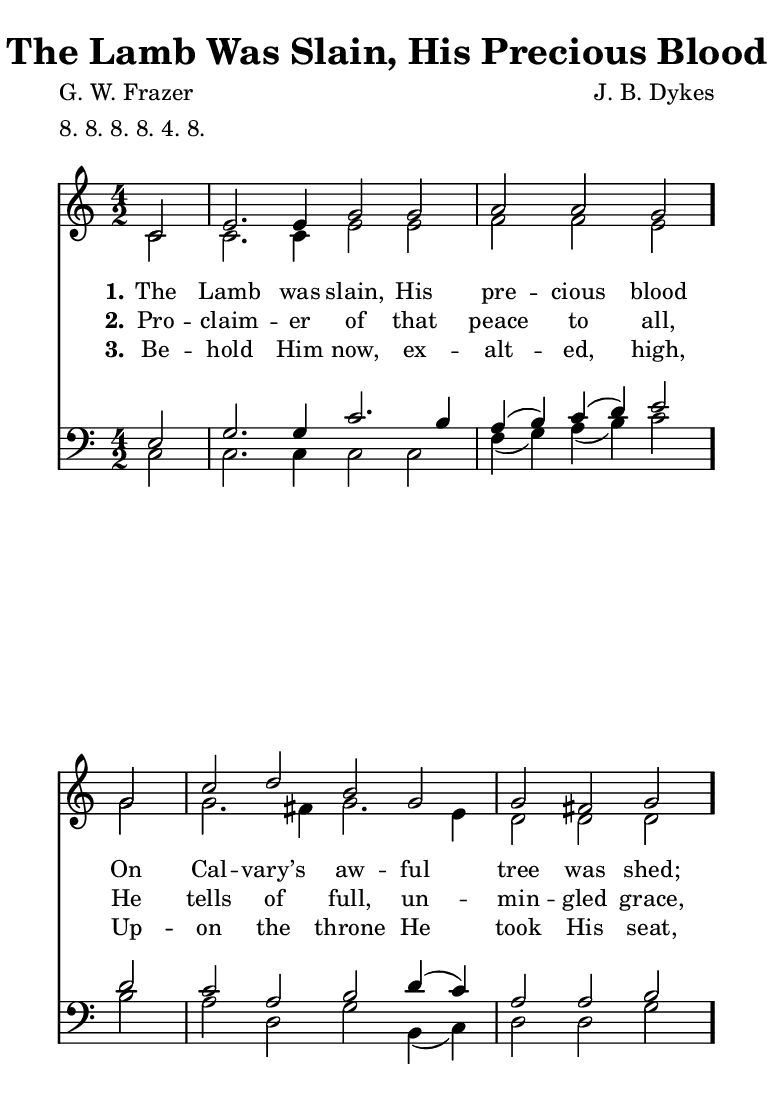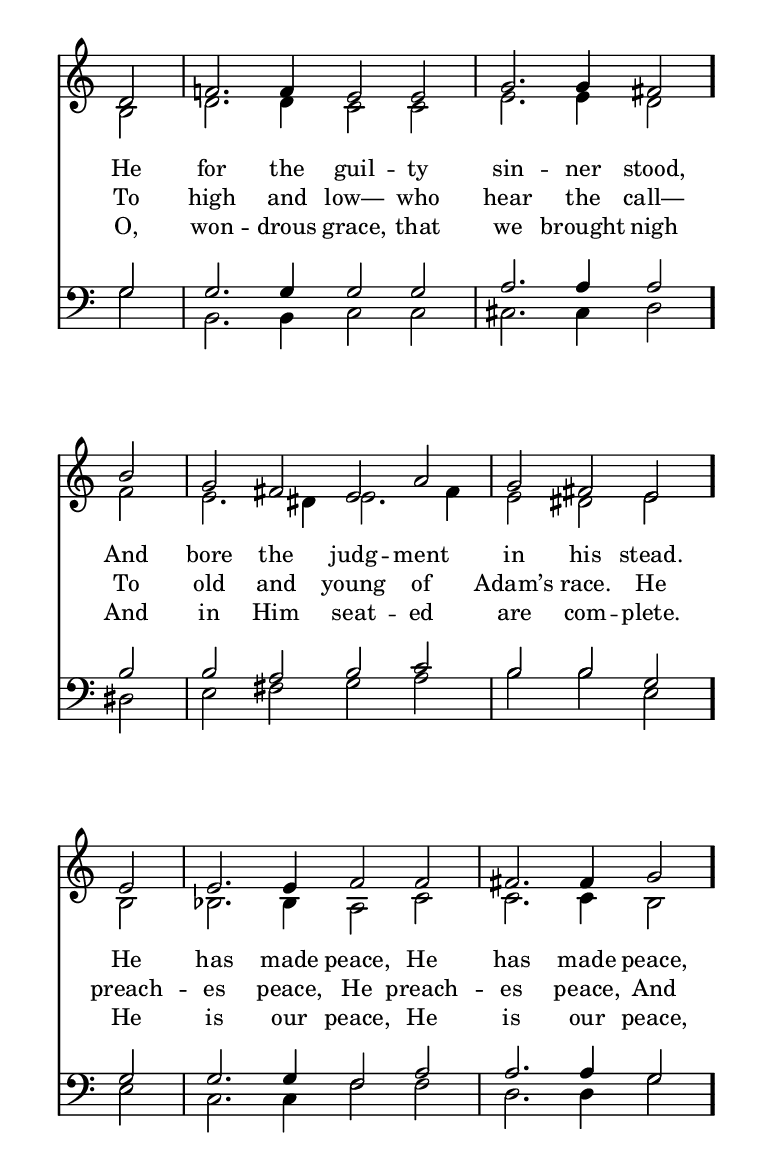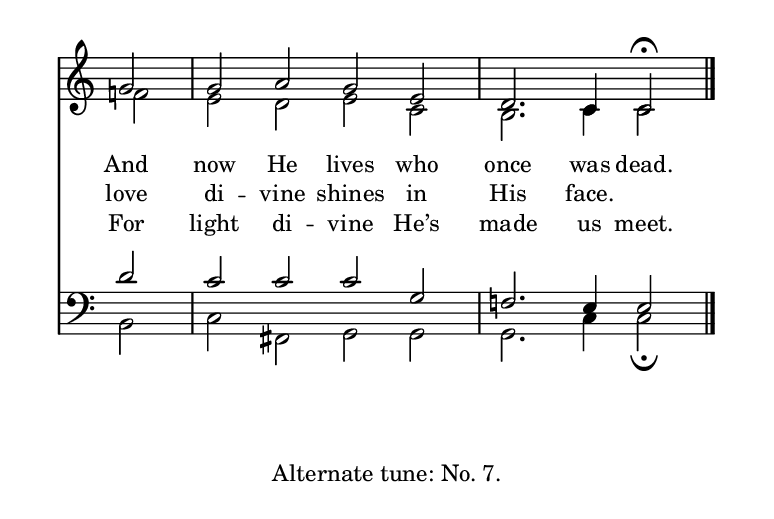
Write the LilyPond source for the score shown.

\include "common/global.ily"
\paper {
  \include "common/paper.ily"
  system-count = #(cond (is-eogsized 4) (#t #f))
}

\header{
  hymnnumber = "123"
  title = "The Lamb Was Slain, His Precious Blood"
  tunename = "Melita"
  meter = "8. 8. 8. 8. 4. 8."
  poet = "G. W. Frazer"
  composer = "J. B. Dykes"
  %copyright = ""
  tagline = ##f
}

% for fermata in MIDI
ta = { \tempo 2=80 }
tb = { \tempo 2=40 }

global = {
  \include "common/overrides.ily"
  \override Staff.TimeSignature.style = #'numbered
  \time 4/2
  \override Score.MetronomeMark.transparent = ##t % hide all fermata changes too
  \ta
  \key c \major
  \partial 2
  \autoBeamOff
}

notesSoprano = {
\global
\relative c' {

c2 | e2. e4 g2 g | a a g
g | c d b g | g fis g
d | f!2. f4 e2 e | g2. g4 fis2
b | g fis e a | g fis e
e | e2. e4 f2 f2 | fis2. fis4 g2
g | g a g e | d2. c4 \tb c2 \fermata \ta

  \bar "|."

}
}

notesAlto = {
\global
\relative e' {

c2 c2. c4 e2 e | f f e
g2 | g2. fis4 g2. e4 | d2 d d % original has impossible timing for second dotted half (not dotted in original)
b2 | d2. d4 c2 c | e2. e4 d2
fis2 | e2. dis4 e2. fis4 | e2 dis e
b2 | bes2. bes4 a2 c | c2. c4 b2
f'!2 | e d e c | b2. c4 c2

}
}

notesTenor = {
\global
\relative a {

e2 | g2. g4 c2. b4 | a4( b) c( d) e2
d2 | c a b d4( c) | a2 a b
g2 | g2. g4 g2 g | a2. a4 a2
b2 | b a b c | b b g
g2 | g2. g4 f2 a | a2. a4 g2
d'2 | c c c g | f!2. e4 e2

}
}

notesBass = {
\global
\relative f {

c2 | c2. c4 c2 c | f4( g) a( b) c2
b2 | a d, g b,4( c) | d2 d g
g2 | b,2. b4 c2 c | cis2. cis4 d2
dis2 | e fis g a | b b e,
e2 | c2. c4 f2 f | d2. d4 g2
b,2 | c fis, g g | g2. c4 \tb c2 \fermata \ta


}
}

wordsA = \lyricmode {
\set stanza = "1."

The Lamb was slain, His pre -- cious blood \bar "."
On Cal -- vary’s aw -- ful tree was shed; \bar "."
He for the guil -- ty sin -- ner stood, \bar "."
And bore the judg -- ment in his stead. \bar "."
He has made peace, He has made peace, \bar "."
And now He lives who once was dead. \bar "."

}

wordsB = \lyricmode {
\set stanza = "2."

Pro -- claim -- er of that peace to all,
He tells of full, un -- min -- gled grace,
To high and low— who hear the call—
To old and young of Adam’s race.
He preach -- es peace, He preach -- es peace,
And love di -- vine shines in His face.

}

wordsC = \lyricmode {
\set stanza = "3."

Be -- hold Him now, ex -- alt -- ed, high,
Up -- on the throne He took His seat,
O, won -- drous grace, that we brought nigh
And in Him seat -- ed are com -- plete.
He is our peace, He is our peace,
For light di -- vine He’s made us meet.

}

\score {
  \context ChoirStaff <<
    \context Staff = upper <<
      \set ChoirStaff.systemStartDelimiter = #'SystemStartBar
      \context Voice  = sopranos { \voiceOne << \notesSoprano >> }
      \context Voice  = altos { \voiceTwo << \notesAlto >> }
      \context Lyrics = one   \lyricsto sopranos \wordsA
      \context Lyrics = two   \lyricsto sopranos \wordsB
      \context Lyrics = three \lyricsto sopranos \wordsC
    >>
    \context Staff = men <<
      \clef bass
      \context Voice  = tenors { \voiceOne << \notesTenor >> }
      \context Voice  = basses { \voiceTwo << \notesBass >> }
    >>
  >>
  \layout {
    \include "common/layout.ily"
  }
  \midi{
    \include "common/midi.ily"
  }
}

\noPageBreak

\markup { \fill-line { \line { Alternate tune: No. 7. } } }

\version "2.19.49"  % necessary for upgrading to future LilyPond versions.

% vi:set et ts=2 sw=2 ai nocindent syntax=lilypond:
